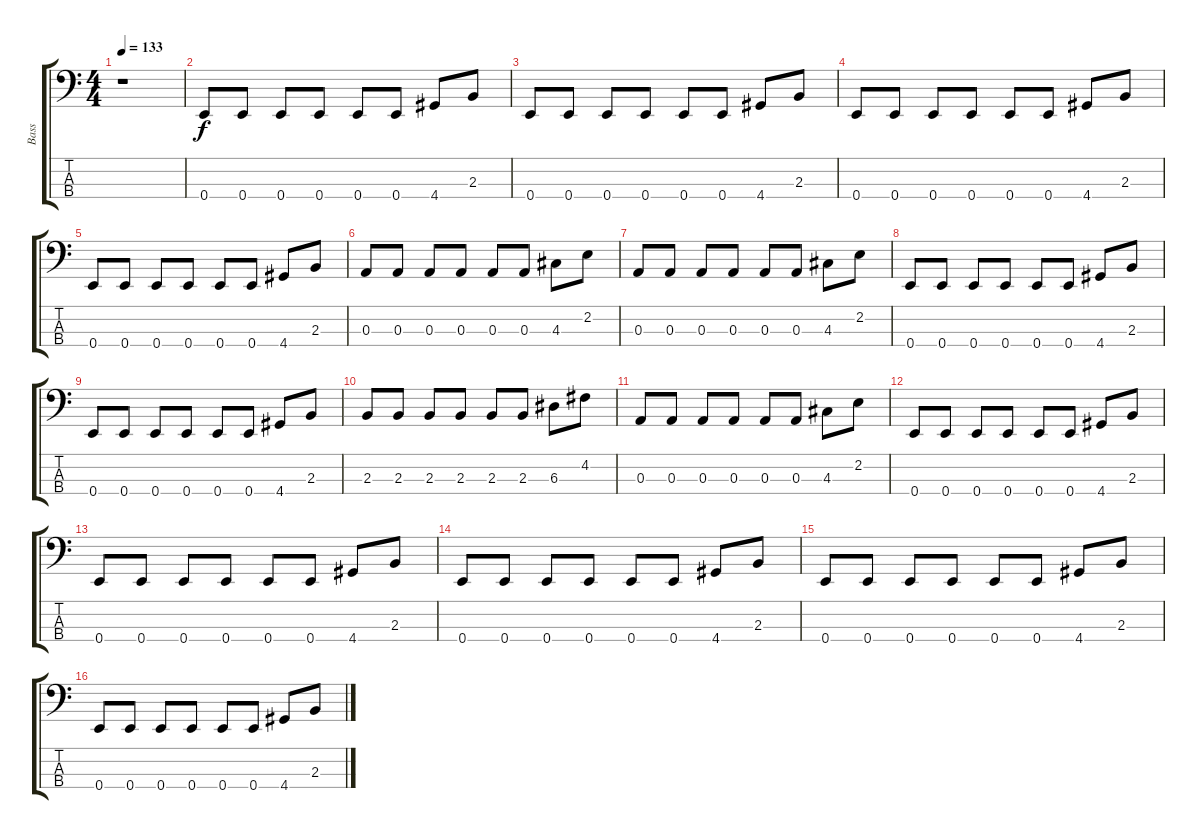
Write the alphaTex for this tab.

\track ("Bass" "Bass") {instrument electricbassfinger}
\staff {score tabs}
\tuning (G2 D2 A1 E1) {hide}
\ts (4 4)
\tempo 133
\clef f4
\ks c
r.1{dy f instrument electricbassfinger} |
0.4.8 0.4.8 0.4.8 0.4.8 0.4.8 0.4.8 4.4.8 2.3.8 |
0.4.8 0.4.8 0.4.8 0.4.8 0.4.8 0.4.8 4.4.8 2.3.8 |
0.4.8 0.4.8 0.4.8 0.4.8 0.4.8 0.4.8 4.4.8 2.3.8 |
0.4.8 0.4.8 0.4.8 0.4.8 0.4.8 0.4.8 4.4.8 2.3.8 |
0.3.8 0.3.8 0.3.8 0.3.8 0.3.8 0.3.8 4.3.8 2.2.8 |
0.3.8 0.3.8 0.3.8 0.3.8 0.3.8 0.3.8 4.3.8 2.2.8 |
0.4.8 0.4.8 0.4.8 0.4.8 0.4.8 0.4.8 4.4.8 2.3.8 |
0.4.8 0.4.8 0.4.8 0.4.8 0.4.8 0.4.8 4.4.8 2.3.8 |
2.3.8 2.3.8 2.3.8 2.3.8 2.3.8 2.3.8 6.3.8 4.2.8 |
0.3.8 0.3.8 0.3.8 0.3.8 0.3.8 0.3.8 4.3.8 2.2.8 |
0.4.8 0.4.8 0.4.8 0.4.8 0.4.8 0.4.8 4.4.8 2.3.8 |
0.4.8 0.4.8 0.4.8 0.4.8 0.4.8 0.4.8 4.4.8 2.3.8 |
0.4.8 0.4.8 0.4.8 0.4.8 0.4.8 0.4.8 4.4.8 2.3.8 |
0.4.8 0.4.8 0.4.8 0.4.8 0.4.8 0.4.8 4.4.8 2.3.8 |
0.4.8 0.4.8 0.4.8 0.4.8 0.4.8 0.4.8 4.4.8 2.3.8
